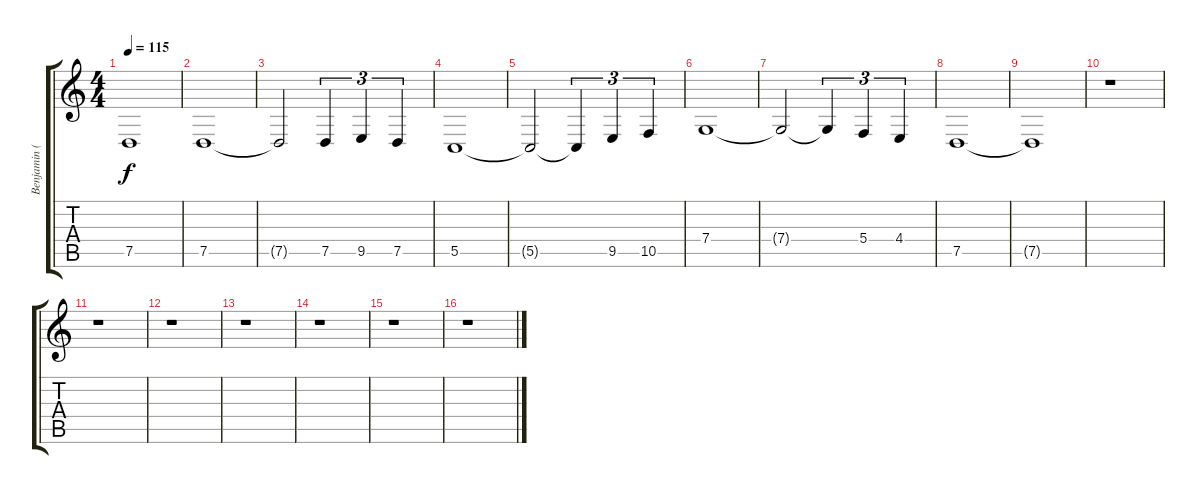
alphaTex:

\track ("Benjamin (KeybMid)" "Benjamin (") {instrument stringensemble1}
\staff {score tabs}
\tuning (D4 A3 F3 C3 G2 D2) {hide}
\ts (4 4)
\tempo 115
\clef g2
\ks c
7.5{t}.1{dy f} |
7.5.1 |
7.5{t}.2 7.5.4{tu (3 2)} 9.5.4{tu (3 2)} 7.5.4{tu (3 2)} |
5.5.1 |
5.5{t}.2 5.5{t}.4{tu (3 2)} 9.5.4{tu (3 2)} 10.5.4{tu (3 2)} |
7.4.1 |
7.4{t}.2 7.4{t}.4{tu (3 2)} 5.4.4{tu (3 2)} 4.4.4{tu (3 2)} |
7.5.1 |
7.5{t}.1 |
r.1 |
r.1 |
r.1 |
r.1 |
r.1 |
r.1 |
r.1
